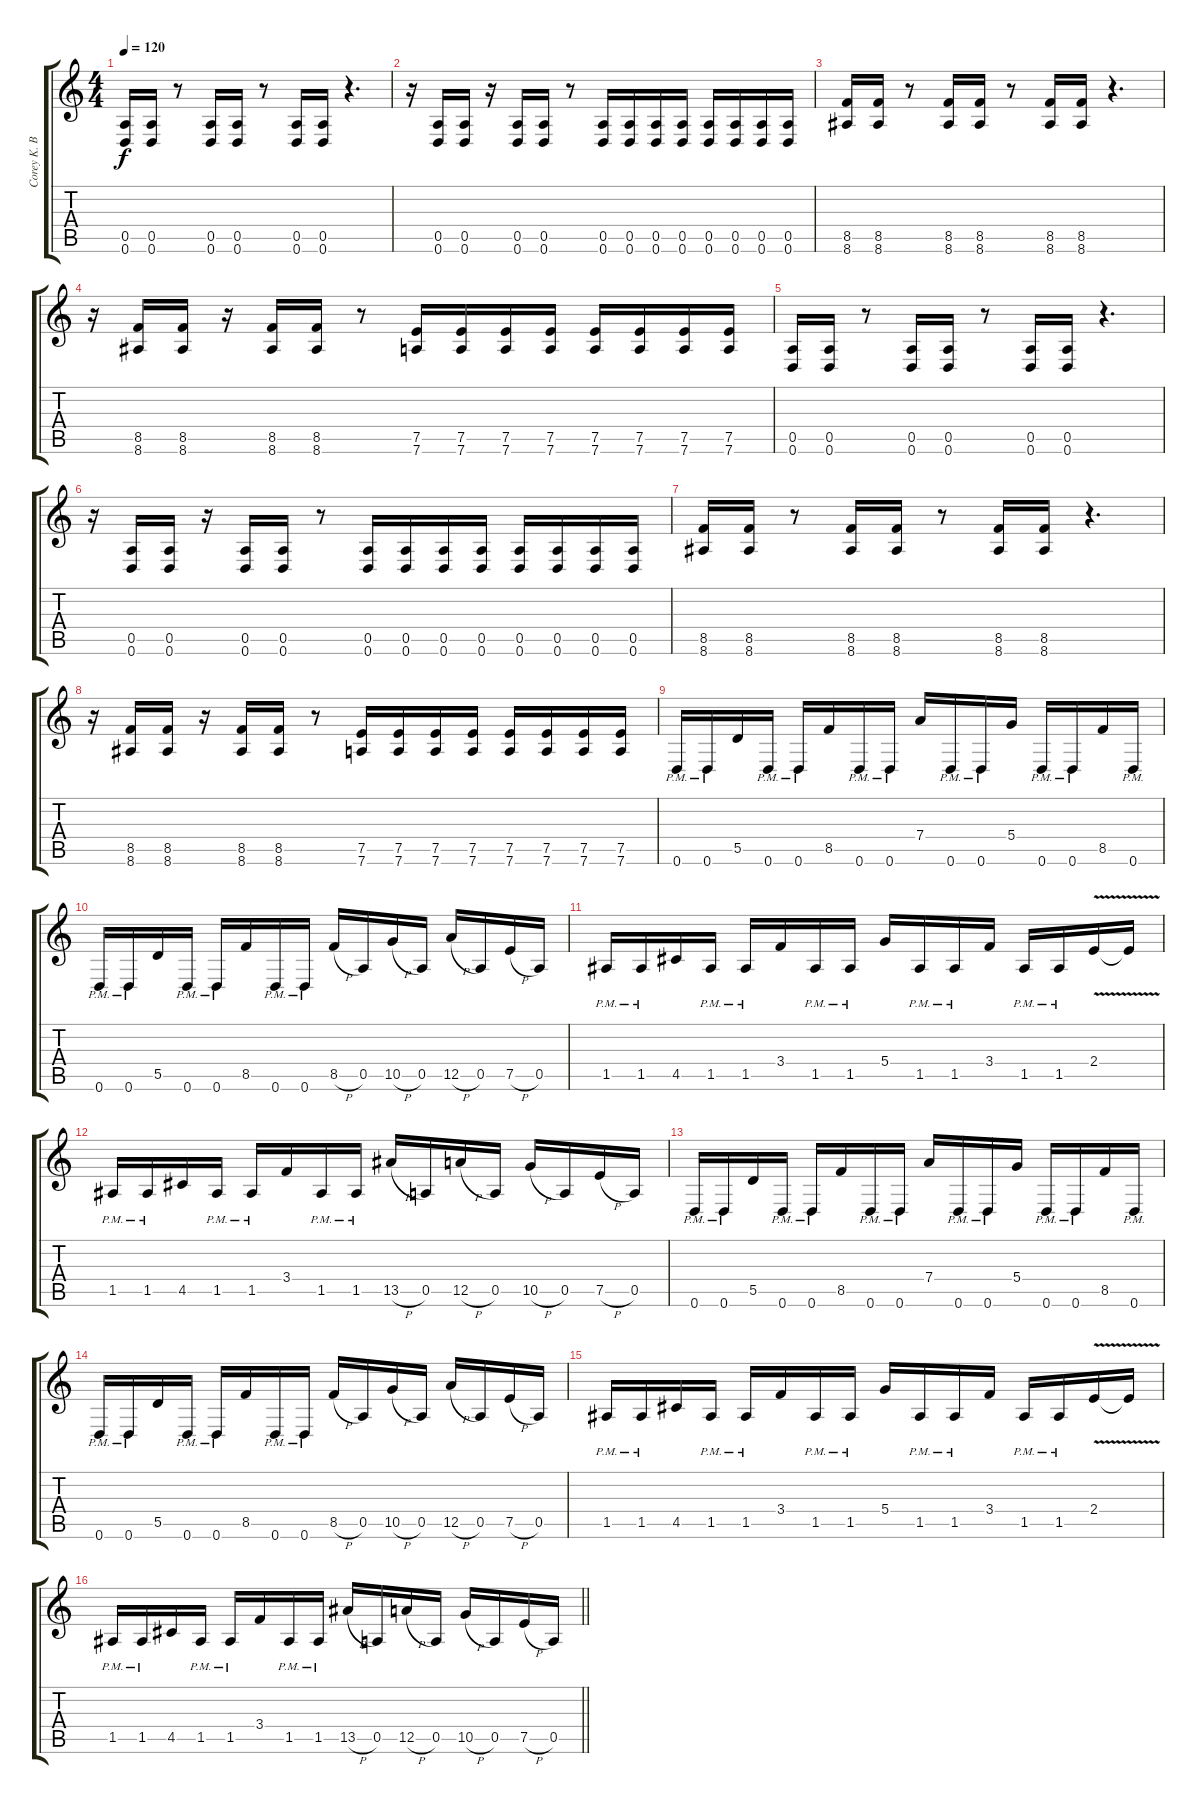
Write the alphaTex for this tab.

\track ("Corey K. Beaulieu" "Corey K. B") {instrument distortionguitar}
\staff {score tabs}
\tuning (E4 B3 G3 D3 A2 D2) {hide}
\ts (4 4)
\tempo 120
\clef g2
\ks c
(0.5 0.6).16{dy f} (0.5 0.6).16 r.8 (0.5 0.6).16 (0.5 0.6).16 r.8 (0.5 0.6).16 (0.5 0.6).16 r.4{d} |
r.16 (0.5 0.6).16 (0.5 0.6).16 r.16 (0.5 0.6).16 (0.5 0.6).16 r.8 (0.5 0.6).16 (0.5 0.6).16 (0.5 0.6).16 (0.5 0.6).16 (0.5 0.6).16 (0.5 0.6).16 (0.5 0.6).16 (0.5 0.6).16 |
(8.5 8.6).16 (8.5 8.6).16 r.8 (8.5 8.6).16 (8.5 8.6).16 r.8 (8.5 8.6).16 (8.5 8.6).16 r.4{d} |
r.16 (8.5 8.6).16 (8.5 8.6).16 r.16 (8.5 8.6).16 (8.5 8.6).16 r.8 (7.5 7.6).16 (7.5 7.6).16 (7.5 7.6).16 (7.5 7.6).16 (7.5 7.6).16 (7.5 7.6).16 (7.5 7.6).16 (7.5 7.6).16 |
(0.5 0.6).16 (0.5 0.6).16 r.8 (0.5 0.6).16 (0.5 0.6).16 r.8 (0.5 0.6).16 (0.5 0.6).16 r.4{d} |
r.16 (0.5 0.6).16 (0.5 0.6).16 r.16 (0.5 0.6).16 (0.5 0.6).16 r.8 (0.5 0.6).16 (0.5 0.6).16 (0.5 0.6).16 (0.5 0.6).16 (0.5 0.6).16 (0.5 0.6).16 (0.5 0.6).16 (0.5 0.6).16 |
(8.5 8.6).16 (8.5 8.6).16 r.8 (8.5 8.6).16 (8.5 8.6).16 r.8 (8.5 8.6).16 (8.5 8.6).16 r.4{d} |
r.16 (8.5 8.6).16 (8.5 8.6).16 r.16 (8.5 8.6).16 (8.5 8.6).16 r.8 (7.5 7.6).16 (7.5 7.6).16 (7.5 7.6).16 (7.5 7.6).16 (7.5 7.6).16 (7.5 7.6).16 (7.5 7.6).16 (7.5 7.6).16 |
0.6{pm}.16 0.6{pm}.16 5.5.16 0.6{pm}.16 0.6{pm}.16 8.5.16 0.6{pm}.16 0.6{pm}.16 7.4.16 0.6{pm}.16 0.6{pm}.16 5.4.16 0.6{pm}.16 0.6{pm}.16 8.5.16 0.6{pm}.16 |
0.6{pm}.16 0.6{pm}.16 5.5.16 0.6{pm}.16 0.6{pm}.16 8.5.16 0.6{pm}.16 0.6{pm}.16 8.5{h}.16 0.5.16 10.5{h}.16 0.5.16 12.5{h}.16 0.5.16 7.5{h}.16 0.5.16 |
1.5{pm}.16 1.5{pm}.16 4.5.16 1.5{pm}.16 1.5{pm}.16 3.4.16 1.5{pm}.16 1.5{pm}.16 5.4.16 1.5{pm}.16 1.5{pm}.16 3.4.16 1.5{pm}.16 1.5{pm}.16 2.4{v}.16 2.4{t}.16 |
1.5{pm}.16 1.5{pm}.16 4.5.16 1.5{pm}.16 1.5{pm}.16 3.4.16 1.5{pm}.16 1.5{pm}.16 13.5{h}.16 0.5.16 12.5{h}.16 0.5.16 10.5{h}.16 0.5.16 7.5{h}.16 0.5.16 |
0.6{pm}.16 0.6{pm}.16 5.5.16 0.6{pm}.16 0.6{pm}.16 8.5.16 0.6{pm}.16 0.6{pm}.16 7.4.16 0.6{pm}.16 0.6{pm}.16 5.4.16 0.6{pm}.16 0.6{pm}.16 8.5.16 0.6{pm}.16 |
0.6{pm}.16 0.6{pm}.16 5.5.16 0.6{pm}.16 0.6{pm}.16 8.5.16 0.6{pm}.16 0.6{pm}.16 8.5{h}.16 0.5.16 10.5{h}.16 0.5.16 12.5{h}.16 0.5.16 7.5{h}.16 0.5.16 |
1.5{pm}.16 1.5{pm}.16 4.5.16 1.5{pm}.16 1.5{pm}.16 3.4.16 1.5{pm}.16 1.5{pm}.16 5.4.16 1.5{pm}.16 1.5{pm}.16 3.4.16 1.5{pm}.16 1.5{pm}.16 2.4{v}.16 2.4{t}.16 |
\barLineRight lightlight
1.5{pm}.16 1.5{pm}.16 4.5.16 1.5{pm}.16 1.5{pm}.16 3.4.16 1.5{pm}.16 1.5{pm}.16 13.5{h}.16 0.5.16 12.5{h}.16 0.5.16 10.5{h}.16 0.5.16 7.5{h}.16 0.5.16
